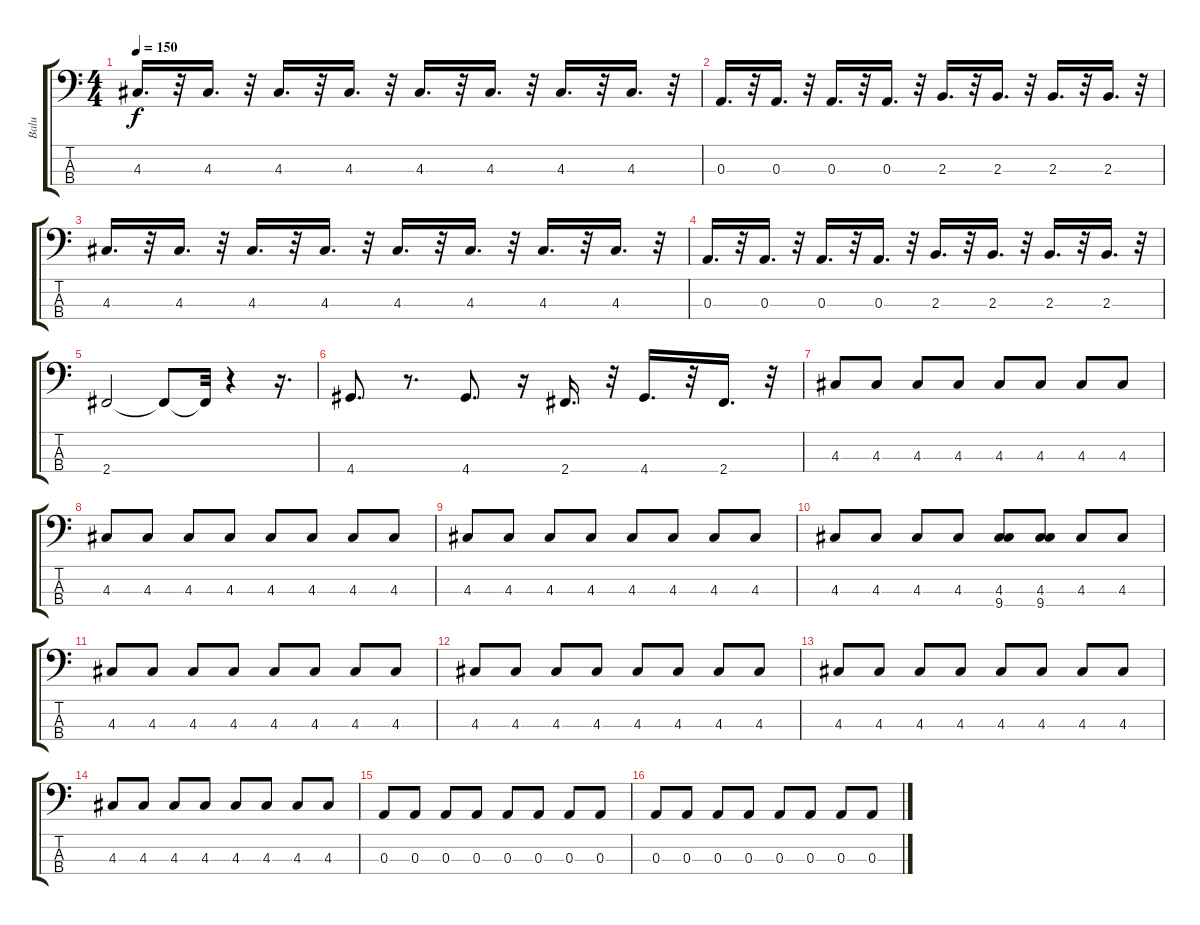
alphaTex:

\track ("Balu" "Balu") {instrument electricbasspick}
\staff {score tabs}
\tuning (G2 D2 A1 E1) {hide}
\ts (4 4)
\tempo 150
\clef f4
\ks c
4.3.16{d dy f} r.32 4.3.16{d} r.32 4.3.16{d} r.32 4.3.16{d} r.32 4.3.16{d} r.32 4.3.16{d} r.32 4.3.16{d} r.32 4.3.16{d} r.32 |
0.3.16{d} r.32 0.3.16{d} r.32 0.3.16{d} r.32 0.3.16{d} r.32 2.3.16{d} r.32 2.3.16{d} r.32 2.3.16{d} r.32 2.3.16{d} r.32 |
4.3.16{d} r.32 4.3.16{d} r.32 4.3.16{d} r.32 4.3.16{d} r.32 4.3.16{d} r.32 4.3.16{d} r.32 4.3.16{d} r.32 4.3.16{d} r.32 |
0.3.16{d} r.32 0.3.16{d} r.32 0.3.16{d} r.32 0.3.16{d} r.32 2.3.16{d} r.32 2.3.16{d} r.32 2.3.16{d} r.32 2.3.16{d} r.32 |
2.4.2 2.4{t}.8 2.4{t}.32 r.4 r.16{d} |
4.4.8{d} r.8{d} 4.4.8{d} r.16 2.4.16{d} r.32 4.4.16{d} r.32 2.4.16{d} r.32 |
4.3.8 4.3.8 4.3.8 4.3.8 4.3.8 4.3.8 4.3.8 4.3.8 |
4.3.8 4.3.8 4.3.8 4.3.8 4.3.8 4.3.8 4.3.8 4.3.8 |
4.3.8 4.3.8 4.3.8 4.3.8 4.3.8 4.3.8 4.3.8 4.3.8 |
4.3.8 4.3.8 4.3.8 4.3.8 (4.3 9.4).8 (4.3 9.4).8 4.3.8 4.3.8 |
4.3.8 4.3.8 4.3.8 4.3.8 4.3.8 4.3.8 4.3.8 4.3.8 |
4.3.8 4.3.8 4.3.8 4.3.8 4.3.8 4.3.8 4.3.8 4.3.8 |
4.3.8 4.3.8 4.3.8 4.3.8 4.3.8 4.3.8 4.3.8 4.3.8 |
4.3.8 4.3.8 4.3.8 4.3.8 4.3.8 4.3.8 4.3.8 4.3.8 |
0.3.8 0.3.8 0.3.8 0.3.8 0.3.8 0.3.8 0.3.8 0.3.8 |
0.3.8 0.3.8 0.3.8 0.3.8 0.3.8 0.3.8 0.3.8 0.3.8
